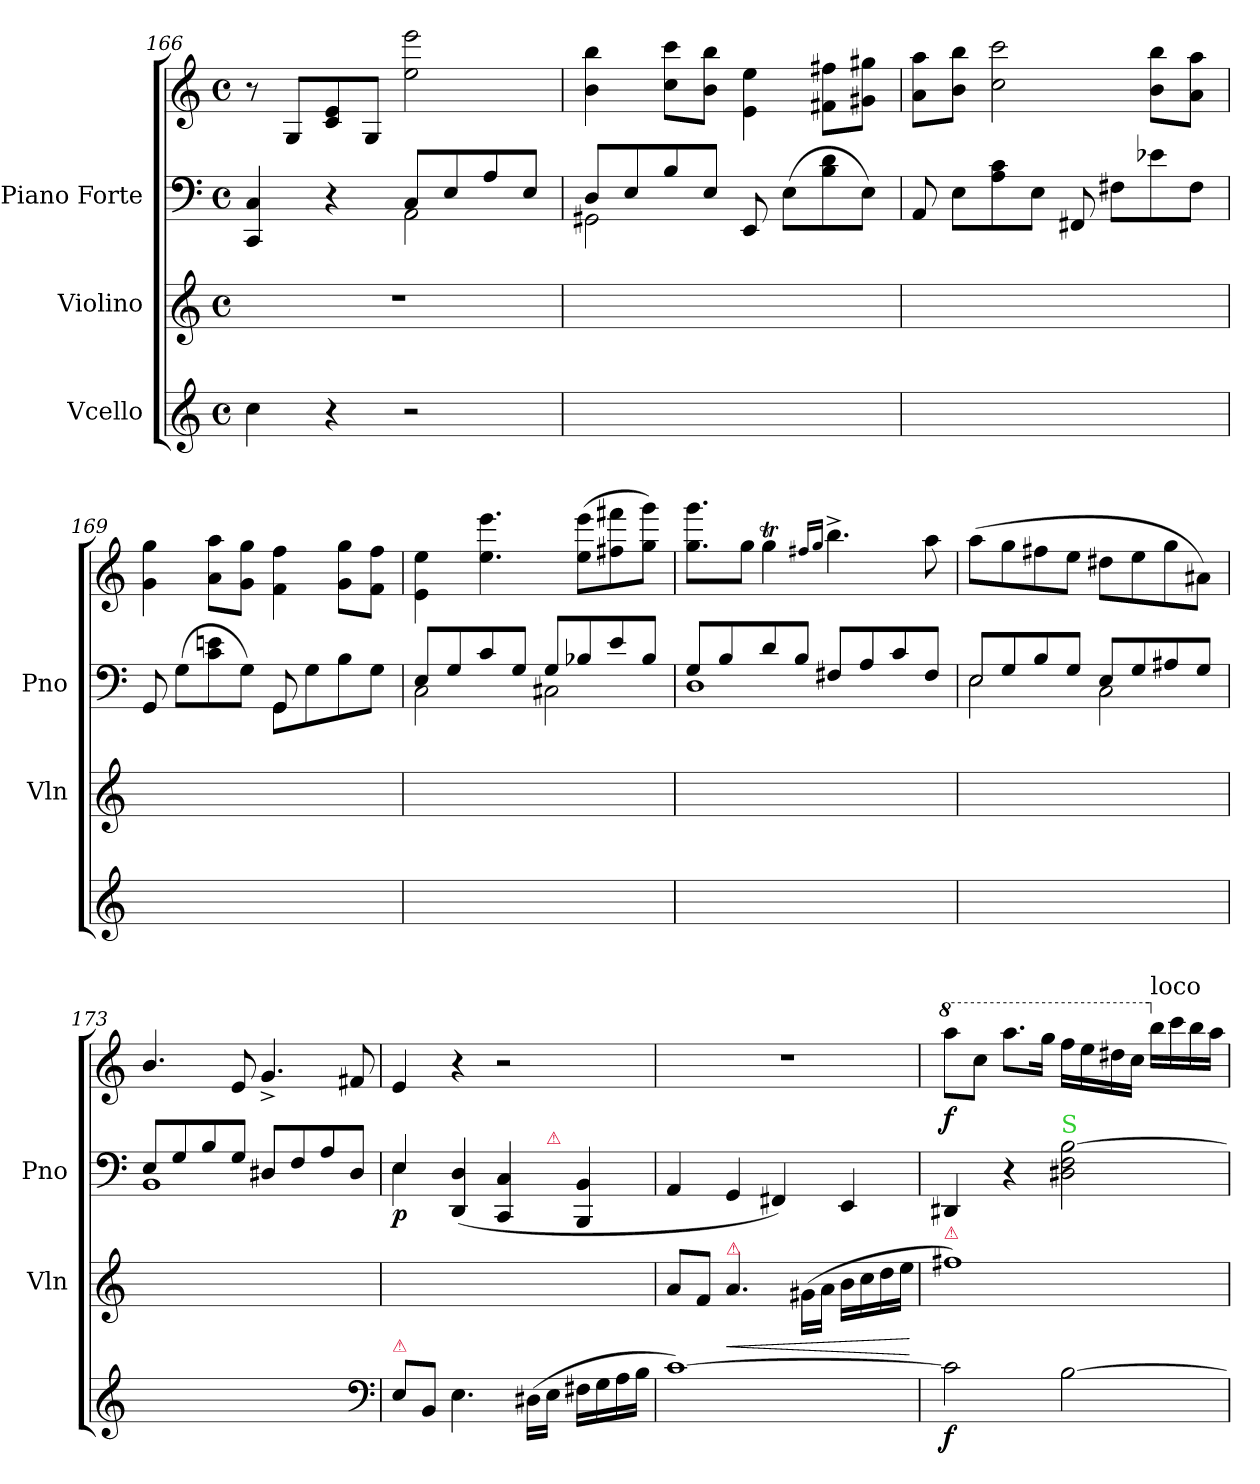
**kern	**dynam	**kern	**dynam	**kern	**kern	**dynam
*part3	*part3	*part2	*part2	*part1	*part1	*part1
*staff4	*staff4	*staff3	*staff3	*staff2	*staff1	*staff1/2
*I"Vcello	*	*I"Violino	*	*I"Piano Forte	*	*
*	*	*I'Vln	*	*I'Pno	*	*
*clefG2	*	*clefG2	*	*clefF4	*clefG2	*
*k[]	*	*k[]	*	*k[]	*k[]	*
*a:	*	*a:	*	*a:	*a:	*
*M4/4	*	*M4/4	*	*M4/4	*M4/4	*
*met(c)	*	*met(c)	*	*met(c)	*met(c)	*
=166	=166	=166	=166	=166	=166	=166
*	*	*	*	*^	*	*
4cc\	.	1r	.	4CC/ 4C/	2ryy	8r	.
.	.	.	.	.	.	8G/L	.
4r	.	.	.	4r	.	8c/ 8e/	.
.	.	.	.	.	.	8G/J	.
2r	.	.	.	8C/L	2AA\	2ee\ 2eee\	.
.	.	.	.	8E/	.	.	.
.	.	.	.	8A/	.	.	.
.	.	.	.	8E/J	.	.	.
=167	=167	=167	=167	=167	=167	=167	=167
1ryy	.	1ryy	.	8D/L	2GG#X\	4b\ 4bb\	.
.	.	.	.	8E/	.	.	.
.	.	.	.	8B/	.	8cc\ 8ccc\L	.
.	.	.	.	8E/J	.	8b\ 8bb\J	.
.	.	.	.	8EE/	2ryy	4e\ 4ee\	.
.	.	.	.	(8E\L	.	.	.
.	.	.	.	8B\ 8d\	.	8f#X\ 8ff#X\L	.
.	.	.	.	8E\J)	.	8g#X\ 8gg#X\J	.
*	*	*	*	*v	*v	*	*
=168	=168	=168	=168	=168	=168	=168
1ryy	.	1ryy	.	8AA/	8a\ 8aa\L	.
.	.	.	.	8E\L	8b\ 8bb\J	.
.	.	.	.	8A\ 8c\	2cc\ 2ccc\	.
.	.	.	.	8E\J	.	.
.	.	.	.	8FF#X/	.	.
.	.	.	.	8F#X\L	.	.
.	.	.	.	8e-X\	8b\ 8bb\L	.
.	.	.	.	8F#\J	8a\ 8aa\J	.
=169	=169	=169	=169	=169	=169	=169
*	*	*	*	*^	*	*
1ryy	.	1ryy	.	8GG/	2ryy	4g\ 4gg\	.
.	.	.	.	(8G\L	.	.	.
.	.	.	.	8c\ 8en\	.	8a\ 8aa\L	.
.	.	.	.	8G\J)	.	8g\ 8gg\J	.
.	.	.	.	8GG/	8GG\L	4f\ 4ff\	.
.	.	.	.	8ryy	8G\	.	.
.	.	.	.	4ryy	8B\	8g\ 8gg\L	.
.	.	.	.	.	8G\J	8f\ 8ff\J	.
=170	=170	=170	=170	=170	=170	=170	=170
1ryy	.	1ryy	.	8E/L	2C\	4e\ 4ee\	.
.	.	.	.	8G/	.	.	.
.	.	.	.	8c/	.	4.ee\ 4.eee\	.
.	.	.	.	8G/J	.	.	.
.	.	.	.	8G/L	2C#X\	.	.
.	.	.	.	8B-X/	.	(8ee\ 8eee\L	.
.	.	.	.	8e/	.	8ff#X\ 8fff#X\	.
.	.	.	.	8B-/J	.	8gg\ 8ggg\J)	.
=171	=171	=171	=171	=171	=171	=171	=171
1ryy	.	1ryy	.	8G/L	1D	8.gg\ 8.ggg\L	.
.	.	.	.	8B/	.	.	.
!	!	!	!	!	!	!LO:N:vis=8	!
.	.	.	.	.	.	16gg\J	.
.	.	.	.	8d/	.	4ggT\	.
.	.	.	.	8B/J	.	.	.
.	.	.	.	.	.	16qqff#X/LL	.
.	.	.	.	.	.	16qqgg/JJ	.
.	.	.	.	8F#X/L	.	4.bb^<\	.
.	.	.	.	8A/	.	.	.
.	.	.	.	8c/	.	.	.
.	.	.	.	8F#/J	.	8aa\	.
=172	=172	=172	=172	=172	=172	=172	=172
!	!	!	!	!LO:N:vis=2	!	!	!
1ryy	.	1ryy	.	8E/	2E\	(8aa\L	.
.	.	.	.	8G/	.	8gg\	.
.	.	.	.	8B/	.	8ff#X\	.
.	.	.	.	8G/J	.	8ee\J	.
.	.	.	.	8E/L	2C\	8dd#X\L	.
.	.	.	.	8G/	.	8ee\	.
.	.	.	.	8A#X/	.	8gg\	.
.	.	.	.	8G/J	.	8a#X\J)	.
=173	=173	=173	=173	=173	=173	=173	=173
1ryy	.	1ryy	.	8E/L	1BB	4.b/	.
.	.	.	.	8G/	.	.	.
.	.	.	.	8B/	.	.	.
.	.	.	.	8G/J	.	8e/	.
.	.	.	.	8D#X/L	.	4.g^>/	.
.	.	.	.	8F/	.	.	.
.	.	.	.	8A/	.	.	.
.	.	.	.	8D#/J	.	8f#X/	.
*	*	*	*	*v	*v	*	*
*clefF4	*	*	*	*	*	*
=174	=174	=174	=174	=174	=174	=174
*	*	*	*	*^	*	*
!LO:TX:a:color=crimson:t=⚠	!	!	!	!	!	!	!
!	!	!	!	!	!	!	!LO:DY:b=2
*	*	*	*	*	*^	*	*
8E\L	.	1ryy	.	4E/	4E\	2ryy	4e/	p
8BB/J	.	.	.	.	.	.	.	.
4.E\	.	.	.	(4DD/ 4D/	4ryy	.	4r	.
.	.	.	.	4CC/ 4C/	2ryy	8.ryy	2r	.
(16D#X\LL	.	.	.	.	.	.	.	.
!	!	!	!	!	!	!LO:TX:a:color=crimson:t=⚠	!	!
16E\JJ	.	.	.	.	.	4ryy	.	.
16F#X\LL	.	.	.	4BBB/ 4BB/	.	.	.	.
16G\	.	.	.	.	.	.	.	.
16A\	.	.	.	.	.	.	.	.
16B\JJ	.	.	.	.	.	16ryy	.	.
*	*	*	*	*v	*v	*v	*	*
=175	=175	=175	=175	=175	=175	=175
[1c)	.	8a/L	.	4AA/	1r	.
.	.	8f/J	.	.	.	.
!	!	!LO:TX:a:color=crimson:t=⚠	!	!	!	!
!	!	!	!LO:HP:b	!	!	!
.	.	4.a/	<	4GG/	.	.
.	.	.	.	4FF#X/)	.	.
.	.	(16g#X\LL	.	.	.	.
.	.	16a\JJ	.	.	.	.
.	.	16b\LL	.	4EE/	.	.
.	.	16cc\	.	.	.	.
.	.	16dd\	.	.	.	.
.	.	16ee\JJ	.	.	.	.
.	.	.	[	.	.	.
=176	=176	=176	=176	=176	=176	=176
*	*	*	*	*	*8va	*
!	!	!LO:TX:a:color=crimson:t=⚠	!	!	!	!
2c\]	f	1ff#X)	.	4DD#X/	8aaa\L	f
.	.	.	.	.	8ccc\J	.
.	.	.	.	4r	8.aaa\L	.
.	.	.	.	.	16ggg\Jk	.
!	!	!	!	!LO:TX:a:color=limegreen:t=S	!	!
[2B\	.	.	.	2D#X\ 2F\ [2B\	16fff\LL	.
.	.	.	.	.	16eee\	.
.	.	.	.	.	16ddd#X\	.
.	.	.	.	.	16ccc\JJ	.
*	*	*	*	*	*X8va	*
!	!	!	!	!	!LO:TX:a:t=loco	!
.	.	.	.	.	16bb\LL	.
.	.	.	.	.	16ccc\	.
.	.	.	.	.	16bb\	.
.	.	.	.	.	16aa\JJ	.
=	=	=	=	=	=	=
*-	*-	*-	*-	*-	*-	*-
